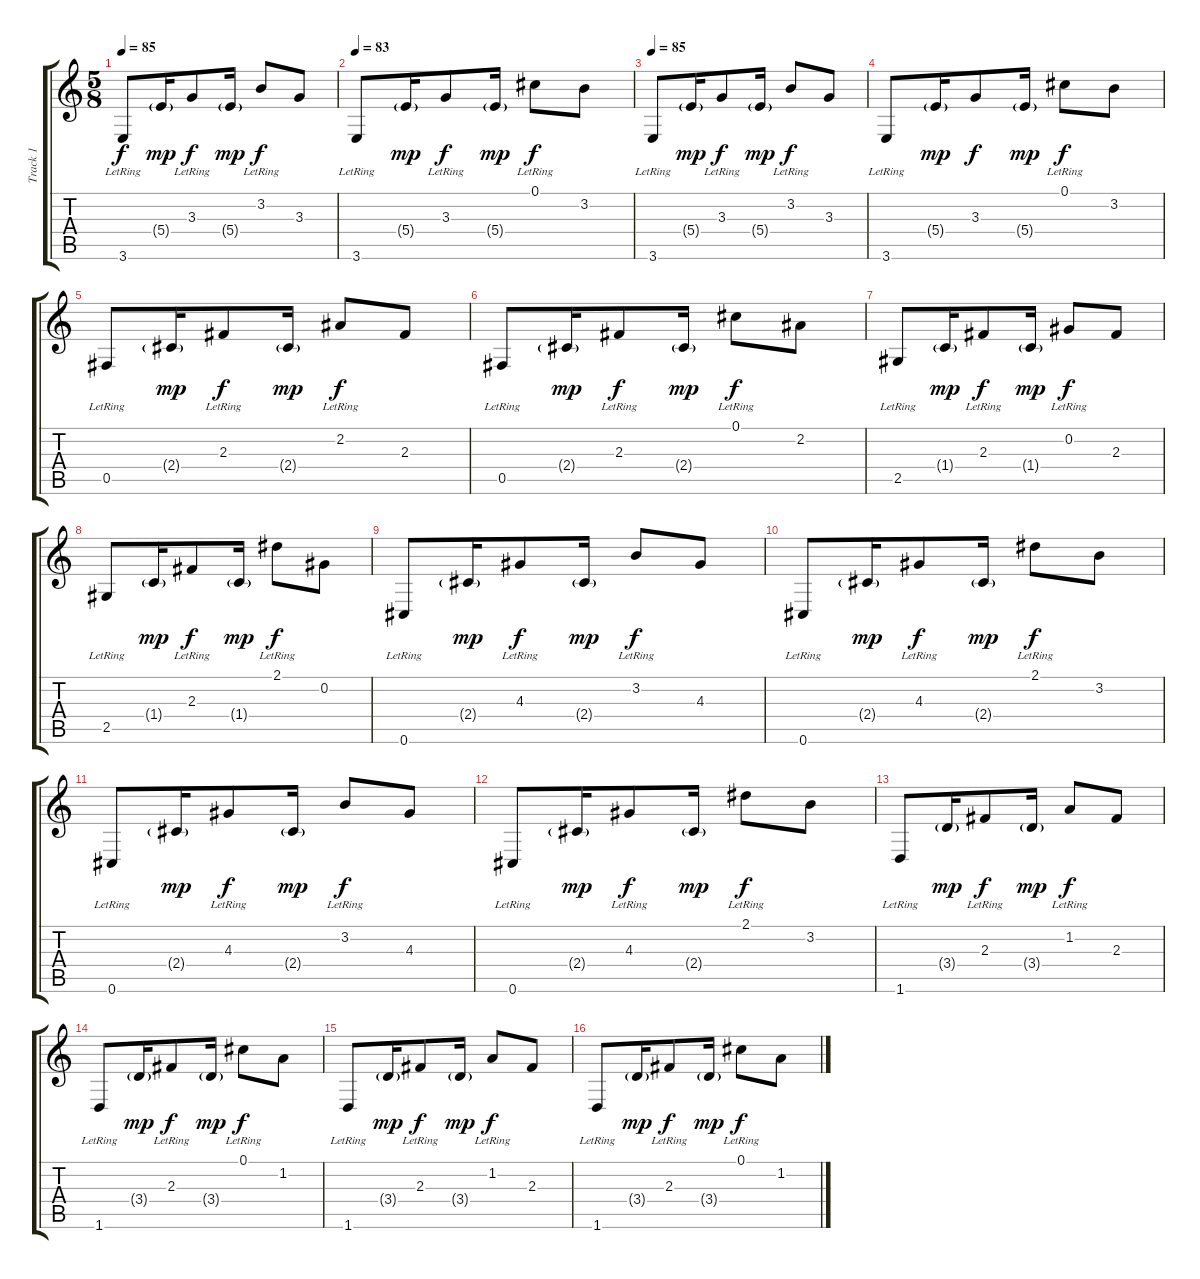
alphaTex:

\track ("Track 1" "Track 1") {instrument electricguitarjazz}
\staff {score tabs}
\tuning (Db4 Ab3 E3 B2 Gb2 Db2) {hide}
\ts (5 8)
\tempo 85
\clef g2
\ks c
3.6{lr}.8{dy f} 5.4{g}.16{dy mp} 3.3{lr}.8{dy f} 5.4{g}.16{dy mp} 3.2{lr}.8{dy f} 3.3.8 |
\tempo 83
3.6{lr}.8 5.4{g}.16{dy mp} 3.3{lr}.8{dy f} 5.4{g}.16{dy mp} 0.1{lr}.8{dy f} 3.2.8 |
\tempo 85
3.6{lr}.8 5.4{g}.16{dy mp} 3.3{lr}.8{dy f} 5.4{g}.16{dy mp} 3.2{lr}.8{dy f} 3.3.8 |
3.6{lr}.8 5.4{g}.16{dy mp} 3.3.8{dy f} 5.4{g}.16{dy mp} 0.1{lr}.8{dy f} 3.2.8 |
0.5{lr}.8 2.4{g}.16{dy mp} 2.3{lr}.8{dy f} 2.4{g}.16{dy mp} 2.2{lr}.8{dy f} 2.3.8 |
0.5{lr}.8 2.4{g}.16{dy mp} 2.3{lr}.8{dy f} 2.4{g}.16{dy mp} 0.1{lr}.8{dy f} 2.2.8 |
2.5{lr}.8 1.4{g}.16{dy mp} 2.3{lr}.8{dy f} 1.4{g}.16{dy mp} 0.2{lr}.8{dy f} 2.3.8 |
2.5{lr}.8 1.4{g}.16{dy mp} 2.3{lr}.8{dy f} 1.4{g}.16{dy mp} 2.1{lr}.8{dy f} 0.2.8 |
0.6{lr}.8 2.4{g}.16{dy mp} 4.3{lr}.8{dy f} 2.4{g}.16{dy mp} 3.2{lr}.8{dy f} 4.3.8 |
0.6{lr}.8 2.4{g}.16{dy mp} 4.3{lr}.8{dy f} 2.4{g}.16{dy mp} 2.1{lr}.8{dy f} 3.2.8 |
0.6{lr}.8 2.4{g}.16{dy mp} 4.3{lr}.8{dy f} 2.4{g}.16{dy mp} 3.2{lr}.8{dy f} 4.3.8 |
0.6{lr}.8 2.4{g}.16{dy mp} 4.3{lr}.8{dy f} 2.4{g}.16{dy mp} 2.1{lr}.8{dy f} 3.2.8 |
1.6{lr}.8 3.4{g}.16{dy mp} 2.3{lr}.8{dy f} 3.4{g}.16{dy mp} 1.2{lr}.8{dy f} 2.3.8 |
1.6{lr}.8 3.4{g}.16{dy mp} 2.3{lr}.8{dy f} 3.4{g}.16{dy mp} 0.1{lr}.8{dy f} 1.2.8 |
1.6{lr}.8 3.4{g}.16{dy mp} 2.3{lr}.8{dy f} 3.4{g}.16{dy mp} 1.2{lr}.8{dy f} 2.3.8 |
1.6{lr}.8 3.4{g}.16{dy mp} 2.3{lr}.8{dy f} 3.4{g}.16{dy mp} 0.1{lr}.8{dy f} 1.2.8
